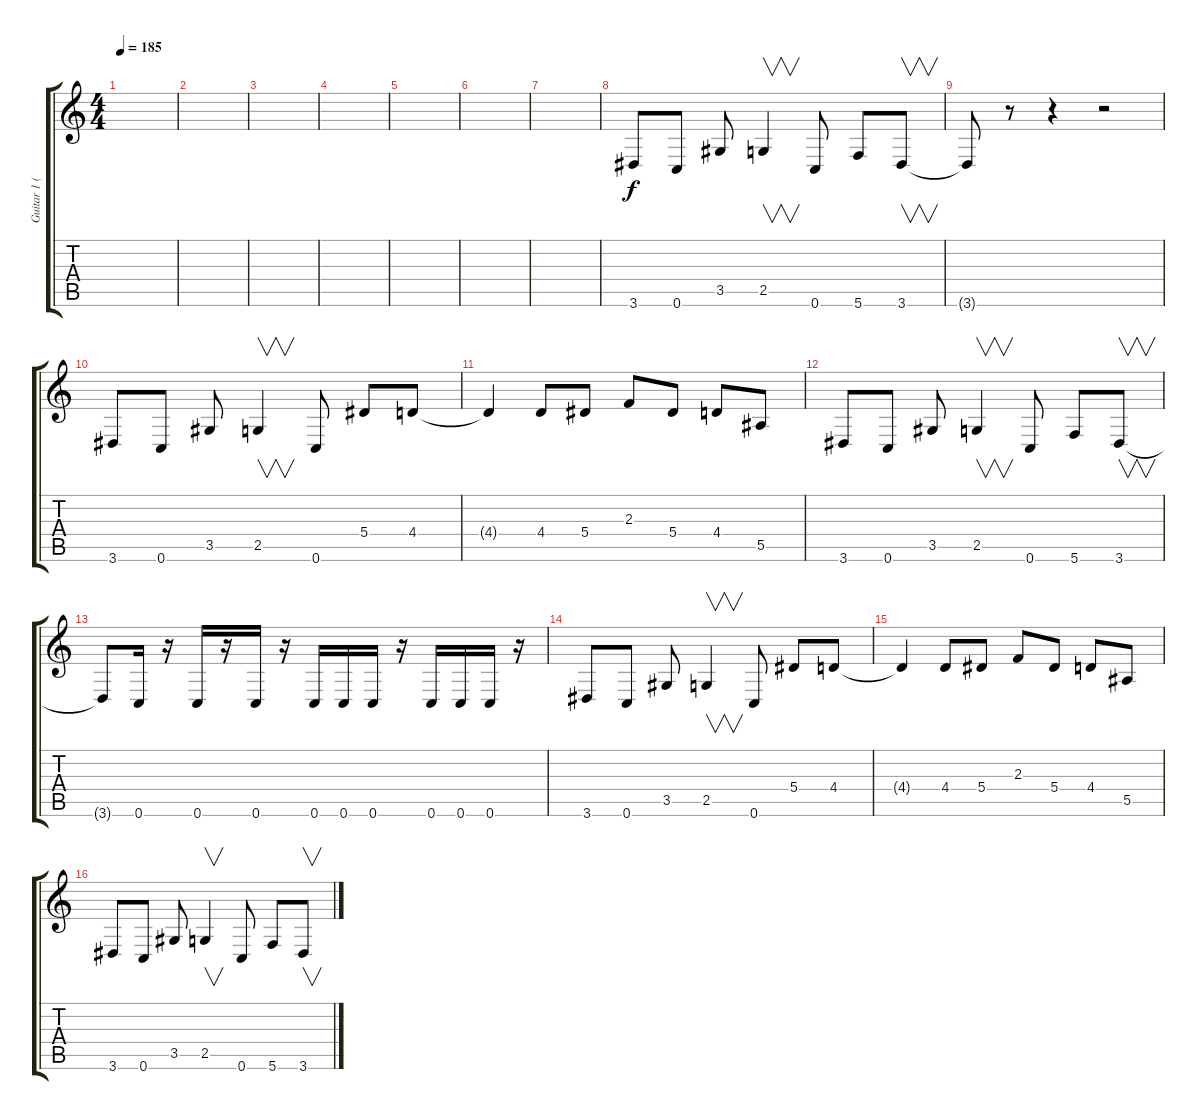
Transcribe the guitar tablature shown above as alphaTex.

\track ("Guitar 1 (Lead)" "Guitar 1 (") {instrument distortionguitar}
\staff {score tabs}
\tuning (C4 G3 Eb3 Bb2 F2 C2) {hide}
\ts (4 4)
\tempo 185
\clef g2
\ks c
|
|
|
|
|
|
|
3.6.8 0.6.8 3.5.8 2.5.4{v} 0.6.8 5.6.8 3.6.8{v} |
3.6{t}.8 r.8 r.4 r.2 |
3.6.8 0.6.8 3.5.8 2.5.4{v} 0.6.8 5.4.8 4.4.8 |
4.4{t}.4 4.4.8 5.4.8 2.3.8 5.4.8 4.4.8 5.5.8 |
3.6.8 0.6.8 3.5.8 2.5.4{v} 0.6.8 5.6.8 3.6.8{v} |
3.6{t}.8 0.6.16 r.16 0.6.16 r.16 0.6.16 r.16 0.6.16 0.6.16 0.6.16 r.16 0.6.16 0.6.16 0.6.16 r.16 |
3.6.8 0.6.8 3.5.8 2.5.4{v} 0.6.8 5.4.8 4.4.8 |
4.4{t}.4 4.4.8 5.4.8 2.3.8 5.4.8 4.4.8 5.5.8 |
3.6.8 0.6.8 3.5.8 2.5.4{v} 0.6.8 5.6.8 3.6.8{v}
